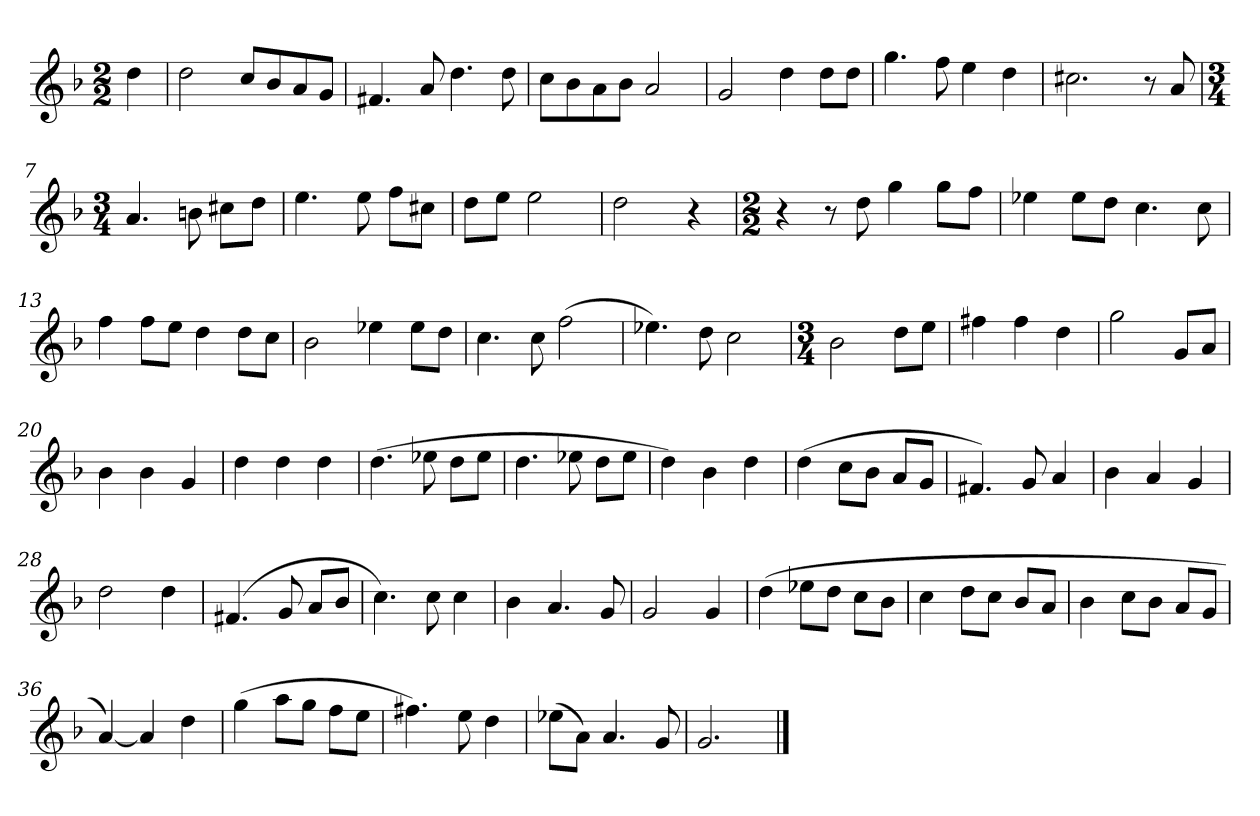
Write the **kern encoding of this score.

**kern
*part1
*staff1
*k[b-]
*M2/2
*MM120
=
4dd
=1
2dd
8ccL
8b-
8a
8gJ
=2
4.f#X
8a
4.dd
8dd
=3
8ccL
8b-
8a
8b-J
2a
=4
2g
4dd
8ddL
8ddJ
=5
4.gg
8ff
4ee
4dd
=6
2.cc#X
8r
8a
=7
*M3/4
4.a
8bn
8cc#XL
8ddJ
=8
4.ee
8ee
8ffL
8cc#XJ
=9
8ddL
8eeJ
2ee
=10
2dd
4r
=11
*M2/2
4r
8r
8dd
4gg
8ggL
8ffJ
=12
4ee-X
8ee-L
8ddJ
4.cc
8cc
=13
4ff
8ffL
8eeJ
4dd
8ddL
8ccJ
=14
2b-
4ee-X
8ee-L
8ddJ
=15
4.cc
8cc
(2ff
=16
4.ee-X)
8dd
2cc
=17
*M3/4
2b-
8ddL
8eeJ
=18
4ff#X
4ff#
4dd
=19
2gg
8gL
8aJ
=20
4b-
4b-
4g
=21
4dd
4dd
4dd
=22
(4.dd
8ee-X
8ddL
8ee-J
=23
4.dd
8ee-X
8ddL
8ee-J
=24
4dd)
4b-
4dd
=25
(4dd
8ccL
8b-J
8aL
8gJ
=26
4.f#X)
8g
4a
=27
4b-
4a
4g
=28
2dd
4dd
=29
(4.f#X
8g
8aL
8b-J
=30
4.cc)
8cc
4cc
=31
4b-
4.a
8g
=32
2g
4g
=33
(4dd
8ee-XL
8ddJ
8ccL
8b-J
=34
4cc
8ddL
8ccJ
8b-L
8aJ
=35
4b-
8ccL
8b-J
8aL
8gJ
=36
[4a)
4a]
4dd
=37
(4gg
8aaL
8ggJ
8ffL
8eeJ
=38
4.ff#X)
8ee
4dd
=39
(8ee-XL
8aJ)
4.a
8g
=40
2.g
==
*-
